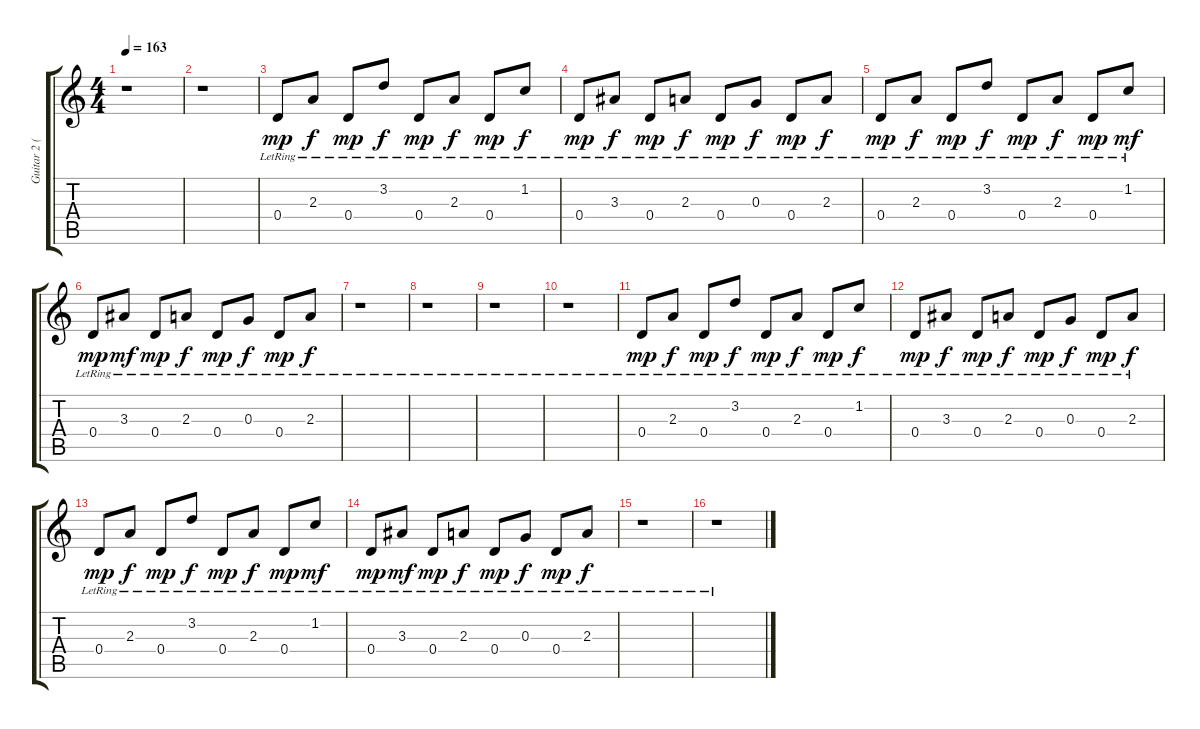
\track ("Guitar 2 (Clean)" "Guitar 2 (") {instrument electricguitarclean}
\staff {score tabs}
\tuning (E4 B3 G3 D3 A2 E2) {hide}
\ts (4 4)
\tempo 163
\clef g2
\ks c
r.1{dy f} |
r.1 |
0.4{lr}.8{dy mp} 2.3{lr}.8{dy f} 0.4{lr}.8{dy mp} 3.2{lr}.8{dy f} 0.4{lr}.8{dy mp} 2.3{lr}.8{dy f} 0.4{lr}.8{dy mp} 1.2{lr}.8{dy f} |
0.4{lr}.8{dy mp} 3.3{lr}.8{dy f} 0.4{lr}.8{dy mp} 2.3{lr}.8{dy f} 0.4{lr}.8{dy mp} 0.3{lr}.8{dy f} 0.4{lr}.8{dy mp} 2.3{lr}.8{dy f} |
0.4{lr}.8{dy mp} 2.3{lr}.8{dy f} 0.4{lr}.8{dy mp} 3.2{lr}.8{dy f} 0.4{lr}.8{dy mp} 2.3{lr}.8{dy f} 0.4{lr}.8{dy mp} 1.2{lr}.8{dy mf} |
0.4{lr}.8{dy mp} 3.3{lr}.8{dy mf} 0.4{lr}.8{dy mp} 2.3{lr}.8{dy f} 0.4{lr}.8{dy mp} 0.3{lr}.8{dy f} 0.4{lr}.8{dy mp} 2.3{lr}.8{dy f} |
r.1 |
r.1 |
r.1 |
r.1 |
0.4{lr}.8{dy mp} 2.3{lr}.8{dy f} 0.4{lr}.8{dy mp} 3.2{lr}.8{dy f} 0.4{lr}.8{dy mp} 2.3{lr}.8{dy f} 0.4{lr}.8{dy mp} 1.2{lr}.8{dy f} |
0.4{lr}.8{dy mp} 3.3{lr}.8{dy f} 0.4{lr}.8{dy mp} 2.3{lr}.8{dy f} 0.4{lr}.8{dy mp} 0.3{lr}.8{dy f} 0.4{lr}.8{dy mp} 2.3{lr}.8{dy f} |
0.4{lr}.8{dy mp} 2.3{lr}.8{dy f} 0.4{lr}.8{dy mp} 3.2{lr}.8{dy f} 0.4{lr}.8{dy mp} 2.3{lr}.8{dy f} 0.4{lr}.8{dy mp} 1.2{lr}.8{dy mf} |
0.4{lr}.8{dy mp} 3.3{lr}.8{dy mf} 0.4{lr}.8{dy mp} 2.3{lr}.8{dy f} 0.4{lr}.8{dy mp} 0.3{lr}.8{dy f} 0.4{lr}.8{dy mp} 2.3{lr}.8{dy f} |
r.1 |
r.1
